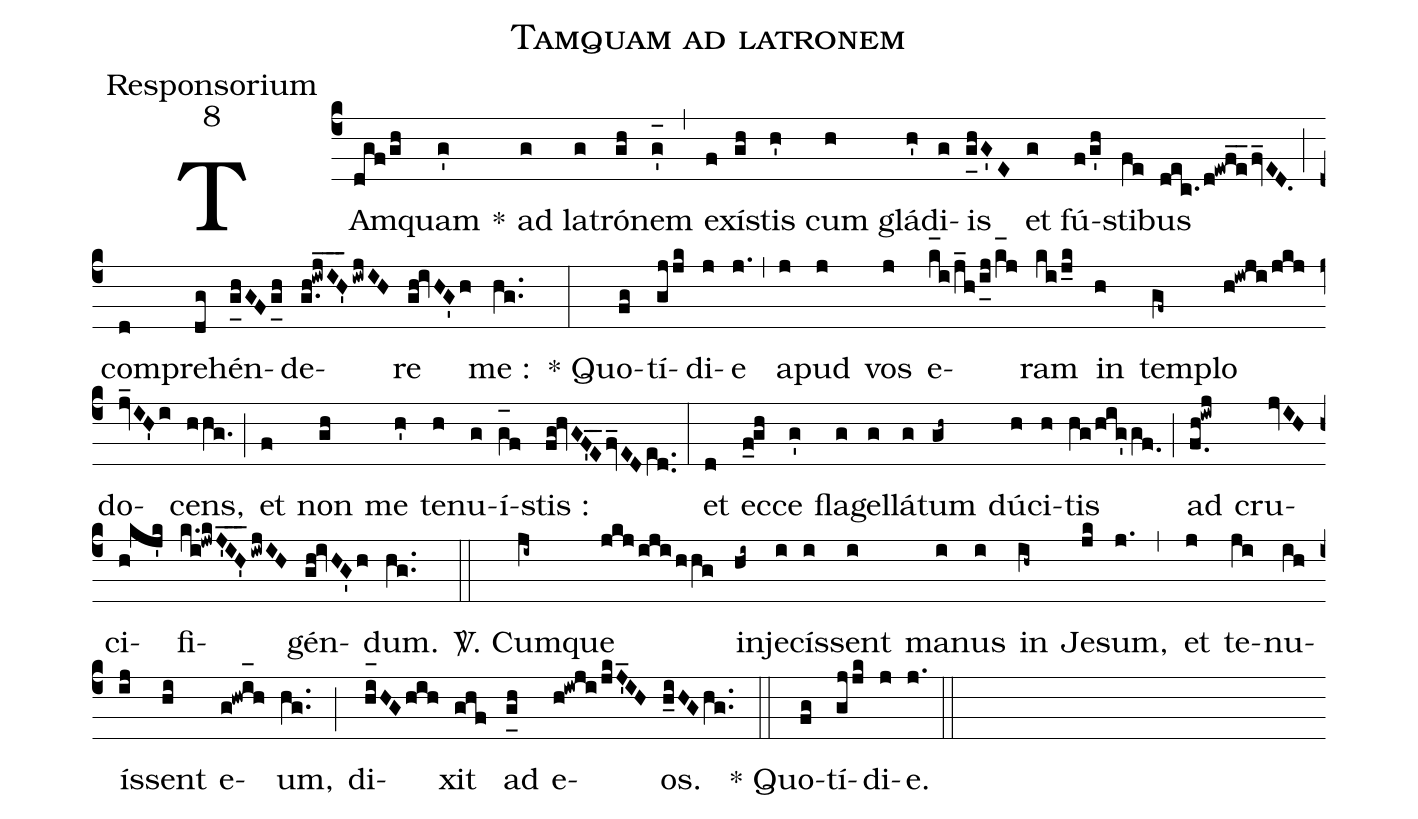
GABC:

name:Tamquam ad latronem;
office-part:Responsorium;
mode:8;
%%
(c4) TAm(dgf/gh)quam(g') *() ad(g) la(g)tró(gh)nem(g'_[oh:h]) (,) ex(f)í(gh)stis(h') cum(h) glá(h')di(g)is(g_[uh:l]hG'E) et(g) fú(f/g'h)sti(fe)bus(dec./d!ewf_e_2fv_ED.) (;) com(d)pre(dg)hén(g_[uh:l]hGFg_[uh:l]h)de(g.h!iwj_I_H'_3iwjIH)re(gh!ivHG'h) me :(hg..) (:) * Quo(fg)tí(gjjk)di(j)e(j.) (,) a(j)pud(j) vos(j) e(k_[hl:1]i/j_h/i_[uh:l]j/k_[hl:1]j)ram(ki/j_k) in(h) tem(gf~)plo(h!iwji/jkj) do(jv_IH'i)cens,(hhg.) (;) et(f) non(gh) me(h') te(h)nu(g)í(g_[oh:h]f)stis :(fg!hvGF'_5E_2fv_EDe[ll:1]d..) (:) et(d) ec(f_0gh)ce(g') fla(g)gel(g)lá(g)tum(gh~) dú(h)ci(h)tis(hg/hig'gf.0) (;) ad(f.0h!iwj) cru(jvIH)ci(h!kj'k)fi(k.i!jwkJ'_I_H'_iwjIH)gén(gh!ivHG'h)dum.(hg..) (::)
<sp>V/</sp>. Cum(ji~)que(jkjijihhg) in(hi~)je(i)cís(i)sent(i) ma(i)nus(i) in(ih~) Je(jk)sum,(j.) (,) et(j) te(ji)nu(ih)ís(ij)sent(hi) e(g!hwi_[oh:h]h)um,(hg..) (;) di(hi_[oh:h]HGhih)xit(ghf) ad(g_[uh:l]h) e(h!iwji/jkJ'_IH)os.(h_iHGhg..) (::) * Quo(fg)tí(gjjk)di(j)e.(j.) (::)
